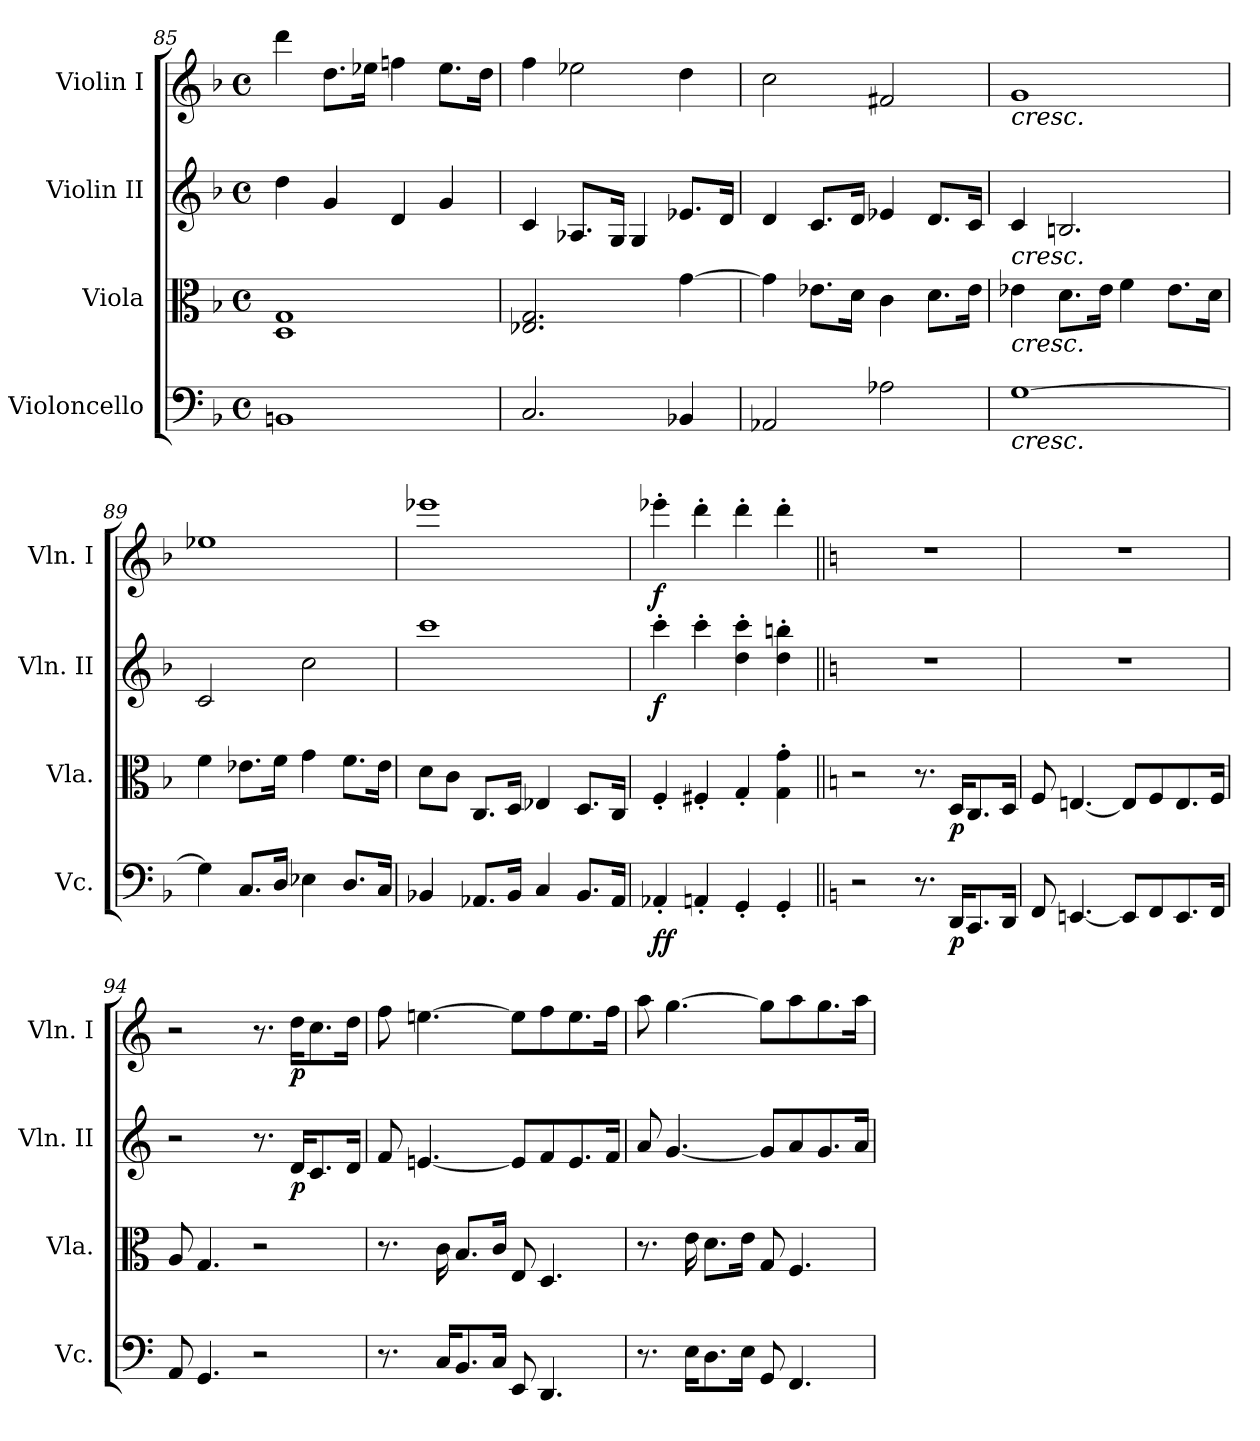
**kern	**dynam	**kern	**dynam	**kern	**dynam	**kern	**dynam
*part4	*part4	*part3	*part3	*part2	*part2	*part1	*part1
*staff4	*staff4	*staff3	*staff3	*staff2	*staff2	*staff1	*staff1
*I"Violoncello	*	*I"Viola	*	*I"Violin II	*	*I"Violin I	*
*I'Vc.	*	*I'Vla.	*	*I'Vln. II	*	*I'Vln. I	*
!!LO:LB:g=z
*clefF4	*	*clefC3	*	*clefG2	*	*clefG2	*
*k[b-]	*	*k[b-]	*	*k[b-]	*	*k[b-]	*
*M4/4	*	*M4/4	*	*M4/4	*	*M4/4	*
*met(c)	*	*met(c)	*	*met(c)	*	*met(c)	*
=85	=85	=85	=85	=85	=85	=85	=85
1BBn	.	1D 1G	.	4dd\	.	4ddd\	.
.	.	.	.	4g/	.	8.dd\L	.
.	.	.	.	.	.	16ee-X\Jk	.
.	.	.	.	4d/	.	4ffn\	.
.	.	.	.	4g/	.	8.ee-\L	.
.	.	.	.	.	.	16dd\Jk	.
=86	=86	=86	=86	=86	=86	=86	=86
2.C/	.	2.E-X/ 2.G/	.	4c/	.	4ff\	.
.	.	.	.	8.A-X/L	.	2ee-X\	.
.	.	.	.	16G/Jk	.	.	.
.	.	.	.	4G/	.	.	.
4BB-X/	.	[4g\	.	8.e-X/L	.	4dd\	.
.	.	.	.	16d/Jk	.	.	.
=87	=87	=87	=87	=87	=87	=87	=87
2AA-X/	.	4g\]	.	4d/	.	2cc\	.
.	.	8.e-X\L	.	8.c/L	.	.	.
.	.	16d\Jk	.	16d/Jk	.	.	.
2A-X\	.	4c\	.	4e-X/	.	2f#X/	.
.	.	8.d\L	.	8.d/L	.	.	.
.	.	16e-\Jk	.	16c/Jk	.	.	.
=88	=88	=88	=88	=88	=88	=88	=88
!	!	!	!	!	!	!LO:TX:b:i:t=cresc.	!
!	!	!	!	!LO:TX:b:i:t=cresc.	!	!	!
!	!	!LO:TX:b:i:t=cresc.	!	!	!	!	!
!LO:TX:b:i:t=cresc.	!	!	!	!	!	!	!
[1G	.	4e-X\	.	4c/	.	1g	.
.	.	8.d\L	.	2.Bn/	.	.	.
.	.	16e-\Jk	.	.	.	.	.
.	.	4f\	.	.	.	.	.
.	.	8.e-\L	.	.	.	.	.
.	.	16d\Jk	.	.	.	.	.
=89	=89	=89	=89	=89	=89	=89	=89
4G\]	.	4f\	.	2c/	.	1ee-X	.
8.C/L	.	8.e-X\L	.	.	.	.	.
16D/Jk	.	16f\Jk	.	.	.	.	.
4E-X\	.	4g\	.	2cc\	.	.	.
8.D/L	.	8.f\L	.	.	.	.	.
16C/Jk	.	16e-\Jk	.	.	.	.	.
!!LO:LB:g=z
=90	=90	=90	=90	=90	=90	=90	=90
4BB-X/	.	8d\L	.	1ccc	.	1eee-X	.
.	.	8c\J	.	.	.	.	.
8.AA-X/L	.	8.C/L	.	.	.	.	.
16BB-/Jk	.	16D/Jk	.	.	.	.	.
4C/	.	4E-X/	.	.	.	.	.
8.BB-/L	.	8.D/L	.	.	.	.	.
16AA-/Jk	.	16C/Jk	.	.	.	.	.
=91	=91	=91	=91	=91	=91	=91	=91
!	!LO:DY:b	!	!	!	!	!	!
!	!LO:DY:n=1:b	!	!	!	!LO:DY:b	!	!LO:DY:b
4AA-X'/	f f	4F'/	.	4ccc'\	f	4eee-X'\	f
4AAn'/	.	4F#X'/	.	4ccc'\	.	4ddd'\	.
4GG'/	.	4G'/	.	4dd\' 4ccc\'	.	4ddd'\	.
4GG'/	.	4G\' 4g\'	.	4dd\' 4bbn\'	.	4ddd'\	.
=92||	=92||	=92||	=92||	=92||	=92||	=92||	=92||
*k[]	*	*k[]	*	*k[]	*	*k[]	*
2r	.	2r	.	1r	.	1r	.
8.r	.	8.r	.	.	.	.	.
!	!LO:DY:b	!	!LO:DY:b	!	!	!	!
16DD/KL	p	16D/KL	p	.	.	.	.
8.CC/	.	8.C/	.	.	.	.	.
16DD/Jk	.	16D/Jk	.	.	.	.	.
=93	=93	=93	=93	=93	=93	=93	=93
8FF/	.	8F/	.	1r	.	1r	.
[4.EEn/	.	[4.En/	.	.	.	.	.
8EE/L]	.	8E/L]	.	.	.	.	.
8FF/	.	8F/	.	.	.	.	.
8.EE/	.	8.E/	.	.	.	.	.
16FF/Jk	.	16F/Jk	.	.	.	.	.
=94	=94	=94	=94	=94	=94	=94	=94
8AA/	.	8A/	.	2r	.	2r	.
4.GG/	.	4.G/	.	.	.	.	.
2r	.	2r	.	8.r	.	8.r	.
!	!	!	!	!	!LO:DY:b	!	!LO:DY:b
.	.	.	.	16d/KL	p	16dd\KL	p
.	.	.	.	8.c/	.	8.cc\	.
.	.	.	.	16d/Jk	.	16dd\Jk	.
!!LO:LB:g=z
=95	=95	=95	=95	=95	=95	=95	=95
8.r	.	8.r	.	8f/	.	8ff\	.
.	.	.	.	[4.en/	.	[4.een\	.
16C/KL	.	16c\	.	.	.	.	.
8.BB/	.	8.B/L	.	.	.	.	.
16C/Jk	.	16c/Jk	.	.	.	.	.
8EE/	.	8E/	.	8e/L]	.	8ee\L]	.
4.DD/	.	4.D/	.	8f/	.	8ff\	.
.	.	.	.	8.e/	.	8.ee\	.
.	.	.	.	16f/Jk	.	16ff\Jk	.
=96	=96	=96	=96	=96	=96	=96	=96
8.r	.	8.r	.	8a/	.	8aa\	.
.	.	.	.	[4.g/	.	[4.gg\	.
16E\KL	.	16e\	.	.	.	.	.
8.D\	.	8.d\L	.	.	.	.	.
16E\Jk	.	16e\Jk	.	.	.	.	.
8GG/	.	8G/	.	8g/L]	.	8gg\L]	.
4.FF/	.	4.F/	.	8a/	.	8aa\	.
.	.	.	.	8.g/	.	8.gg\	.
.	.	.	.	16a/Jk	.	16aa\Jk	.
=	=	=	=	=	=	=	=
*-	*-	*-	*-	*-	*-	*-	*-
